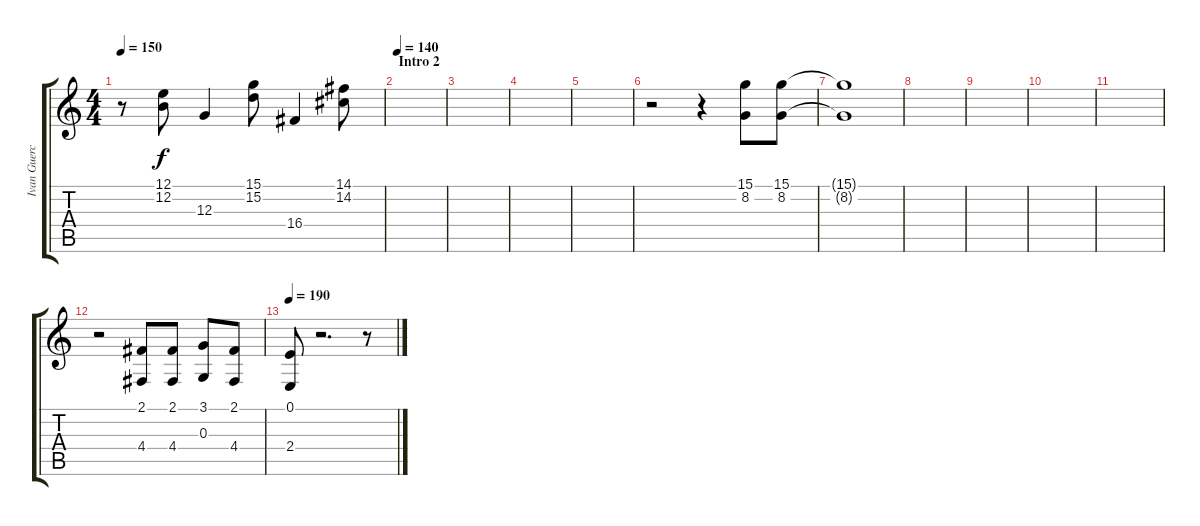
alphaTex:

\track ("Ivan Guercio Troio" "Ivan Guerc") {instrument brasssection}
\staff {score tabs}
\tuning (E4 B3 G3 D3 A2 E2) {hide}
\ts (4 4)
\tempo 150
\clef g2
\ks c
r.8{dy f} (12.1 12.2).8 12.3.4 (15.1 15.2).8 16.4.4 (14.1 14.2).8 |
\section ("" "Intro 2")
\tempo 140
|
|
|
|
r.2 r.4 (15.1 8.2).8 (15.1 8.2).8 |
(15.1{t} 8.2{t}).1 |
|
|
|
|
r.2 (2.1 4.4).8 (2.1 4.4).8 (3.1 0.3).8 (2.1 4.4).8 |
\tempo 190
(0.1 2.4).8 r.2{d} r.8
